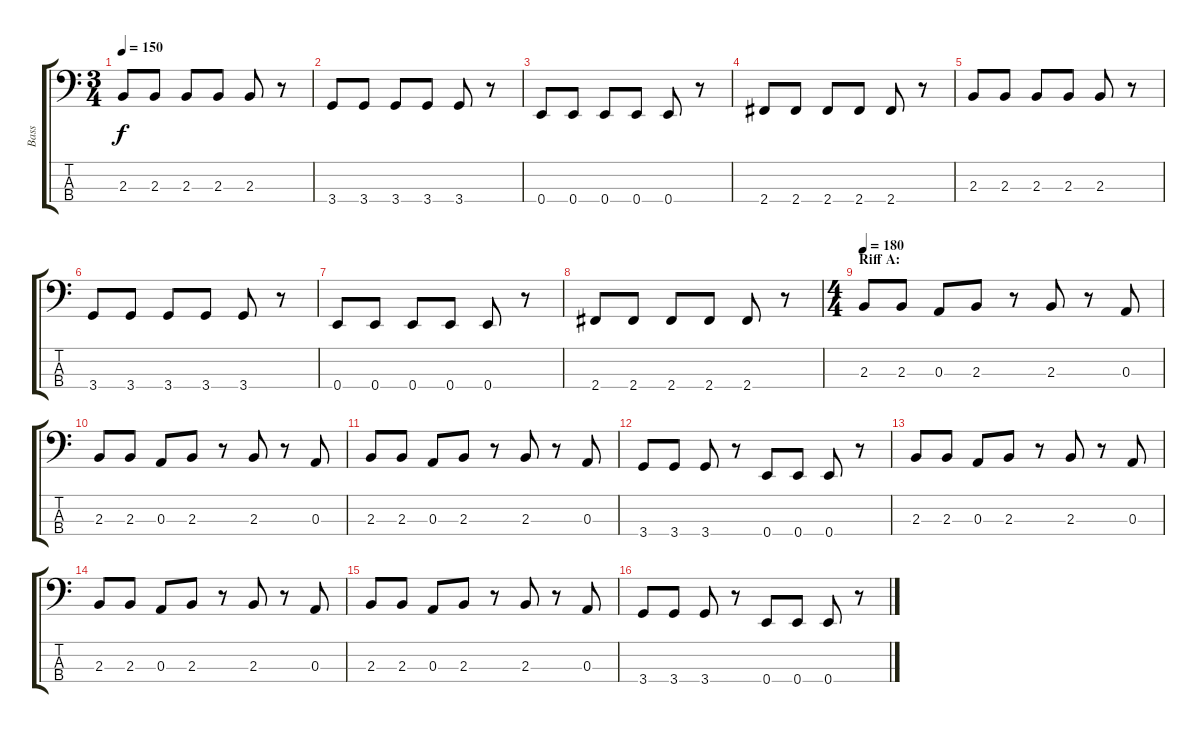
\track ("Bass" "Bass") {instrument electricbasspick}
\staff {score tabs}
\tuning (G2 D2 A1 E1) {hide}
\ts (3 4)
\tempo 150
\clef f4
\ks c
2.3.8{dy f} 2.3.8 2.3.8 2.3.8 2.3.8 r.8 |
3.4.8 3.4.8 3.4.8 3.4.8 3.4.8 r.8 |
0.4.8 0.4.8 0.4.8 0.4.8 0.4.8 r.8 |
2.4.8 2.4.8 2.4.8 2.4.8 2.4.8 r.8 |
2.3.8 2.3.8 2.3.8 2.3.8 2.3.8 r.8 |
3.4.8 3.4.8 3.4.8 3.4.8 3.4.8 r.8 |
0.4.8 0.4.8 0.4.8 0.4.8 0.4.8 r.8 |
2.4.8 2.4.8 2.4.8 2.4.8 2.4.8 r.8 |
\ts (4 4)
\section ("" "Riff A:")
\tempo 180
2.3.8 2.3.8 0.3.8 2.3.8 r.8 2.3.8 r.8 0.3.8 |
2.3.8 2.3.8 0.3.8 2.3.8 r.8 2.3.8 r.8 0.3.8 |
2.3.8 2.3.8 0.3.8 2.3.8 r.8 2.3.8 r.8 0.3.8 |
3.4.8 3.4.8 3.4.8 r.8 0.4.8 0.4.8 0.4.8 r.8 |
2.3.8 2.3.8 0.3.8 2.3.8 r.8 2.3.8 r.8 0.3.8 |
2.3.8 2.3.8 0.3.8 2.3.8 r.8 2.3.8 r.8 0.3.8 |
2.3.8 2.3.8 0.3.8 2.3.8 r.8 2.3.8 r.8 0.3.8 |
3.4.8 3.4.8 3.4.8 r.8 0.4.8 0.4.8 0.4.8 r.8
